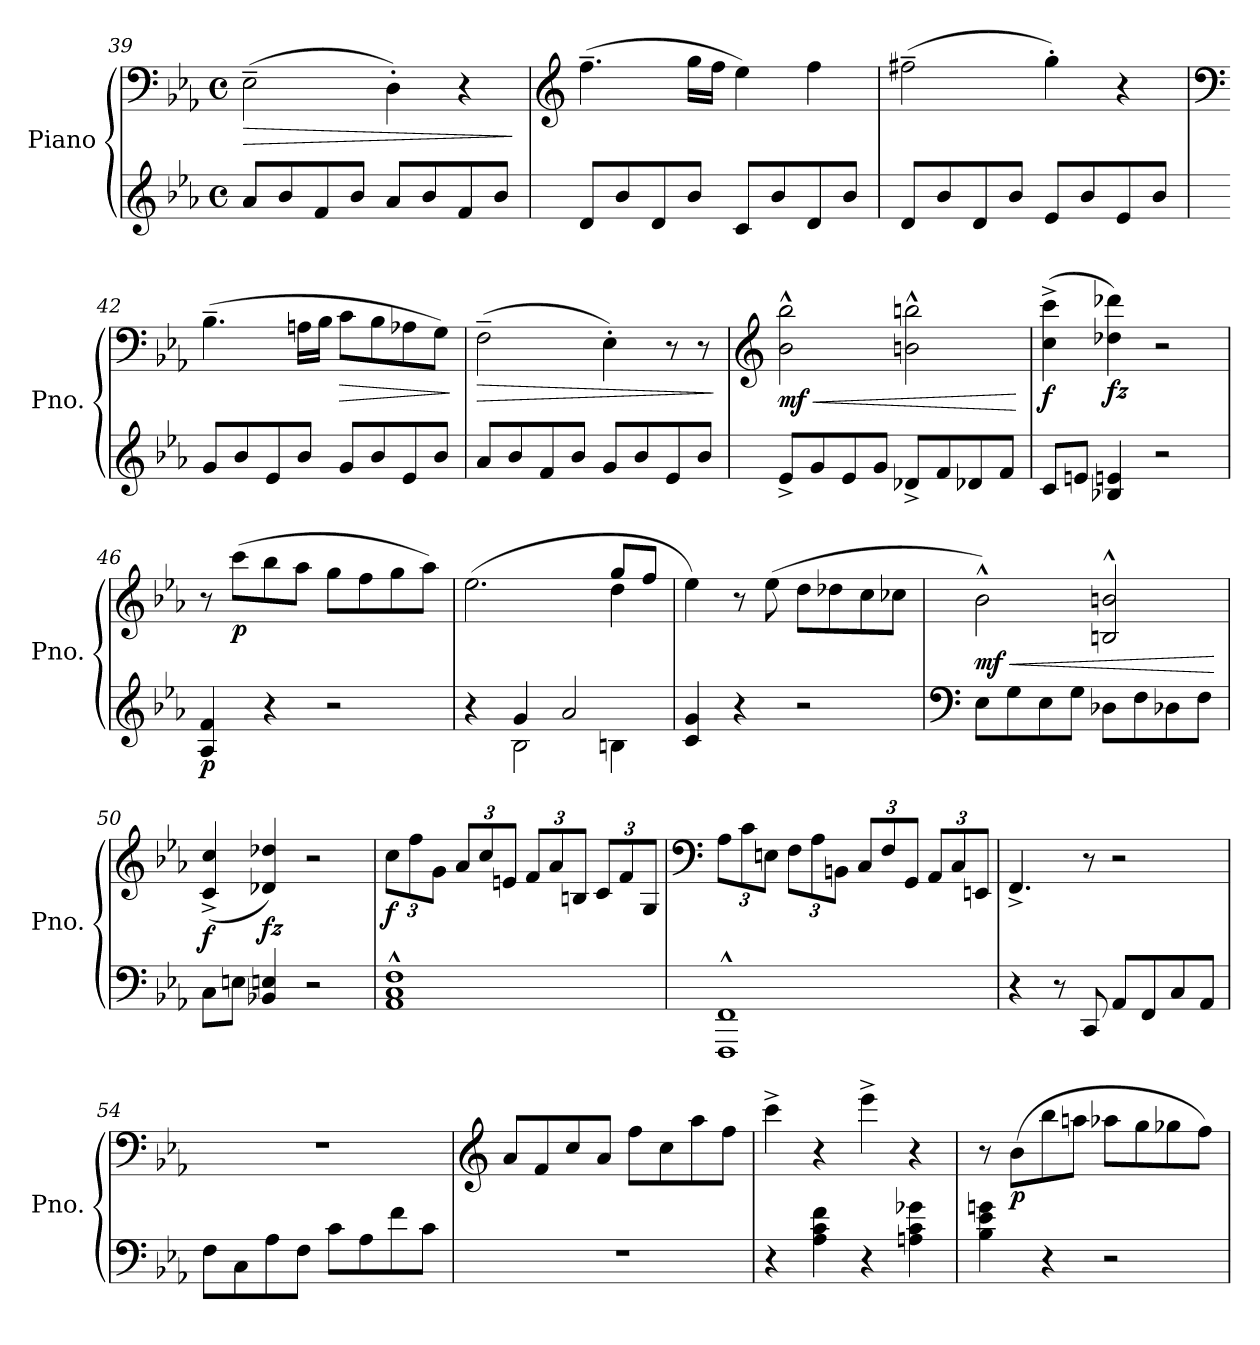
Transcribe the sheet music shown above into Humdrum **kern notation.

**kern	**kern	**dynam
*part1	*part1	*part1
*staff2	*staff1	*staff1/2
*I"Piano	*	*
*I'Pno.	*	*
*clefG2	*clefF4	*
*k[b-e-a-]	*k[b-e-a-]	*
*M4/4	*M4/4	*
*met(c)	*met(c)	*
=39	=39	=39
!	!	!LO:HP:b
8a-/L	(>2E-~\	>
8b-/	.	.
8f/	.	.
8b-/J	.	.
8a-/L	4D'\)	.
8b-/	.	.
8f/	4r	.
8b-/J	.	.
.	.	]
=40	=40	=40
*	*clefG2	*
8d/L	(>4.ff~\	.
8b-/	.	.
8d/	.	.
8b-/J	16gg\LL	.
.	16ff\JJ	.
8c/L	4ee-\)	.
8b-/	.	.
8d/	4ff\	.
8b-/J	.	.
!!LO:LB:g=z
=41	=41	=41
8d/L	(>2ff#X~\	.
8b-/	.	.
8d/	.	.
8b-/J	.	.
8e-/L	4gg'\)	.
8b-/	.	.
8e-/	4r	.
8b-/J	.	.
=42	=42	=42
*	*clefF4	*
8g/L	(>4.B-~\	.
8b-/	.	.
8e-/	.	.
8b-/J	16An\LL	.
.	16B-\JJ	.
!	!	!LO:HP:b
8g/L	8c\L	>
8b-/	8B-\	.
8e-/	8A-X\	.
8b-/J	8G\J)	.
.	.	]
=43	=43	=43
!	!	!LO:HP:b
8a-/L	(>2F~\	>
8b-/	.	.
8f/	.	.
8b-/J	.	.
8g/L	4E-'\)	.
8b-/	.	.
8e-/	8r	.
8b-/J	8r	.
.	.	]
=44	=44	=44
*	*clefG2	*
!	!	!LO:HP:b
!	!	!LO:DY:n=1:b
8e-^/L	2b-\^^ 2bb-\^^	< mf
8g/	.	.
8e-/	.	.
8g/J	.	.
8d-X^/L	2bn\^^ 2bbn\^^	.
8f/	.	.
8d-X/	.	.
8f/J	.	.
.	.	[
=45	=45	=45
!	!	!LO:DY:b
8c/L	(>4cc\^ 4ccc\^	f
8en/J	.	.
!	!	!LO:DY:b
4B-X/ 4en/	4dd-X\ 4ddd-X\)	fz
2r	2r	.
!!LO:LB:g=z
=46	=46	=46
!	!	!LO:DY:b=2
4A-/ 4f/	8r	p
!	!	!LO:DY:b
.	(>8ccc\L	p
4r	8bb-\	.
.	8aa-\J	.
2r	8gg\L	.
.	8ff\	.
.	8gg\	.
.	8aa-\J)	.
=47	=47	=47
*^	*^	*
4r	4ryy	(>2.ee-\	2.ryy	.
4g/	2B-\	.	.	.
2a-/	.	.	.	.
.	4Bn\	8gg/L	4dd\	.
.	.	8ff/J	.	.
*v	*v	*	*	*
*	*v	*v	*
=48	=48	=48
4c/ 4g/	4ee-\)	.
4r	8r	.
.	(>8ee-\	.
2r	8dd\L	.
.	8dd-X\	.
.	8cc\	.
.	8cc-X\J	.
=49	=49	=49
*clefF4	*	*
!	!	!LO:HP:b
!	!	!LO:DY:n=1:b
8E-\L	2b-^^\)	< mf
8G\	.	.
8E-\	.	.
8G\J	.	.
8D-X\L	2Bn/^^ 2bn/^^	.
8F\	.	.
8D-X\	.	.
8F\J	.	.
.	.	[
=50	=50	=50
!	!	!LO:DY:b
8C\L	(<4c/^ 4cc/^	f
8En\J	.	.
!	!	!LO:DY:b
4BB-X/ 4En/	4d-X/ 4dd-X/)	fz
2r	2r	.
!!LO:PB:g=z
=51	=51	=51
*	*Xbrackettup	*
!	!	!LO:DY:b
1AA-^^ 1C^^ 1F^^	12cc\L	f
.	12ff\	.
.	12g\J	.
.	12a-/L	.
.	12cc/	.
.	12en/J	.
.	12f/L	.
.	12a-/	.
.	12Bn/J	.
.	12c/L	.
.	12f/	.
.	12G/J	.
=52	=52	=52
*	*clefF4	*
1FFF^^ 1FF^^	12A-\L	.
.	12c\	.
.	12En\J	.
.	12F\L	.
.	12A-\	.
.	12BBn\J	.
.	12C/L	.
.	12F/	.
.	12GG/J	.
.	12AA-/L	.
.	12C/	.
.	12EEn/J	.
=53	=53	=53
4r	4.FF^/	.
8r	.	.
(>8CC/	8r	.
8AA-/L	2r	.
8FF/	.	.
8C/	.	.
8AA-/J	.	.
=54	=54	=54
8F\L	1r	.
8C\	.	.
8A-\	.	.
8F\J	.	.
8c\L	.	.
8A-\	.	.
8f\	.	.
8c\J	.	.
!!LO:LB:g=z
=55	=55	=55
*	*clefG2	*
1r	8a-/L	.
.	8f/	.
.	8cc/	.
.	8a-/J	.
.	8ff\L	.
.	8cc\	.
.	8aa-\	.
.	8ff\J	.
=56	=56	=56
4r	4ccc^\)	.
4A-\ 4c\ 4f\	4r	.
4r	4eee-^\	.
4An\ 4c\ 4g-X\	4r	.
=57	=57	=57
4B-\ 4e-\ 4gn\	8r	.
!	!	!LO:DY:b
.	(>8b-\L	p
4r	8bb-\	.
.	8aan\J	.
2r	8aa-X\L	.
.	8gg\	.
.	8gg-X\	.
.	8ff\J)	.
=	=	=
*-	*-	*-
